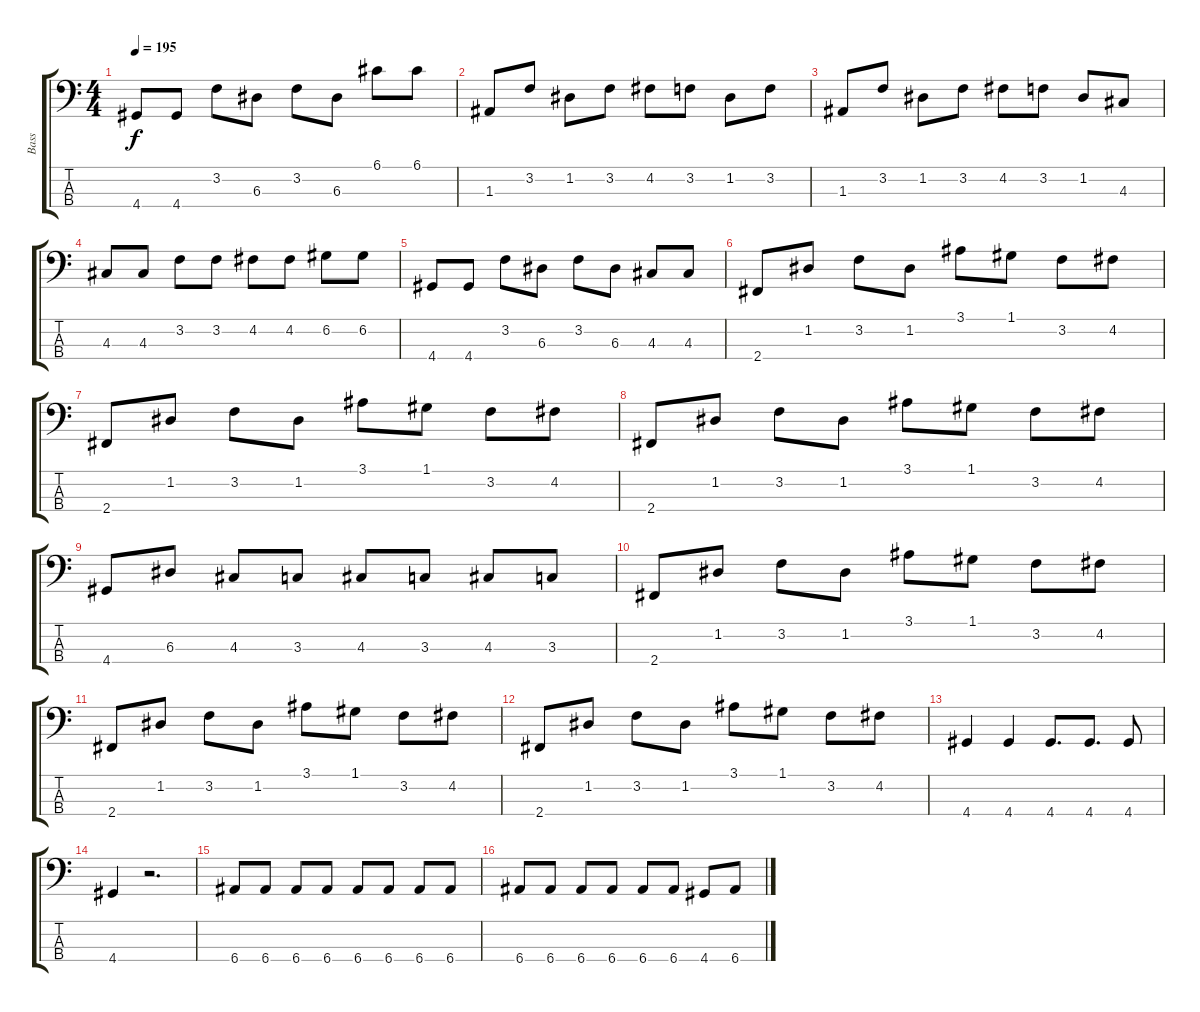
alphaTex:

\track ("Bass" "Bass") {instrument electricbasspick}
\staff {score tabs}
\tuning (G2 D2 A1 E1) {hide}
\ts (4 4)
\tempo 195
\clef f4
\ks c
4.4.8{dy f} 4.4.8 3.2.8 6.3.8 3.2.8 6.3.8 6.1.8 6.1.8 |
1.3.8 3.2.8 1.2.8 3.2.8 4.2.8 3.2.8 1.2.8 3.2.8 |
1.3.8 3.2.8 1.2.8 3.2.8 4.2.8 3.2.8 1.2.8 4.3.8 |
4.3.8 4.3.8 3.2.8 3.2.8 4.2.8 4.2.8 6.2.8 6.2.8 |
4.4.8 4.4.8 3.2.8 6.3.8 3.2.8 6.3.8 4.3.8 4.3.8 |
2.4.8 1.2.8 3.2.8 1.2.8 3.1.8 1.1.8 3.2.8 4.2.8 |
2.4.8 1.2.8 3.2.8 1.2.8 3.1.8 1.1.8 3.2.8 4.2.8 |
2.4.8 1.2.8 3.2.8 1.2.8 3.1.8 1.1.8 3.2.8 4.2.8 |
4.4.8 6.3.8 4.3.8 3.3.8 4.3.8 3.3.8 4.3.8 3.3.8 |
2.4.8 1.2.8 3.2.8 1.2.8 3.1.8 1.1.8 3.2.8 4.2.8 |
2.4.8 1.2.8 3.2.8 1.2.8 3.1.8 1.1.8 3.2.8 4.2.8 |
2.4.8 1.2.8 3.2.8 1.2.8 3.1.8 1.1.8 3.2.8 4.2.8 |
4.4.4 4.4.4 4.4.8{d} 4.4.8{d} 4.4.8 |
4.4.4 r.2{d} |
6.4.8 6.4.8 6.4.8 6.4.8 6.4.8 6.4.8 6.4.8 6.4.8 |
6.4.8 6.4.8 6.4.8 6.4.8 6.4.8 6.4.8 4.4.8 6.4.8
